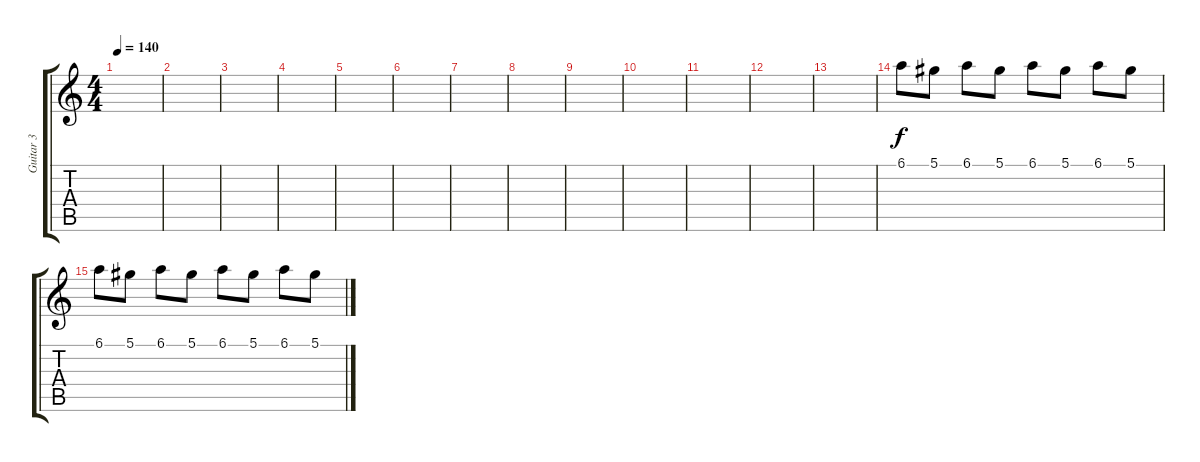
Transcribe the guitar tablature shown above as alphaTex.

\track ("Guitar 3" "Guitar 3") {instrument overdrivenguitar}
\staff {score tabs}
\tuning (Eb4 Bb3 Gb3 Db3 Ab2 Db2) {hide}
\ts (4 4)
\tempo 140
\clef g2
\ks c
|
|
|
|
|
|
|
|
|
|
|
|
|
6.1.8 5.1.8 6.1.8 5.1.8 6.1.8 5.1.8 6.1.8 5.1.8 |
6.1.8 5.1.8 6.1.8 5.1.8 6.1.8 5.1.8 6.1.8 5.1.8
